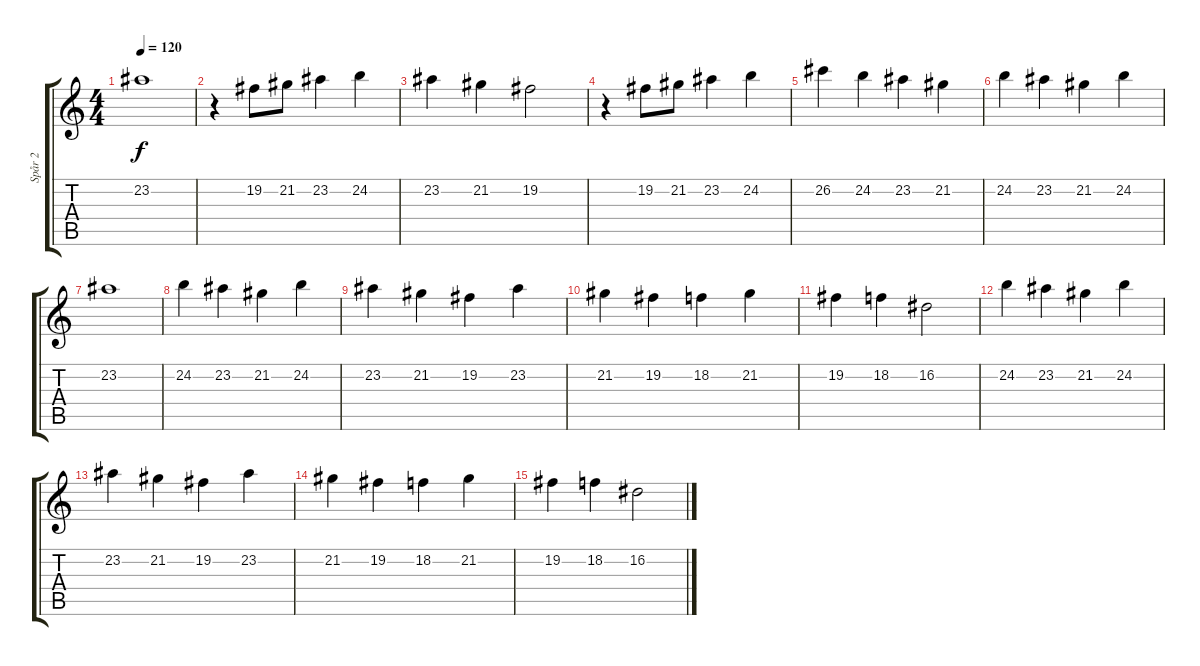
\track ("Spår 2" "Spår 2") {instrument viola}
\staff {score tabs}
\tuning (E4 B3 G3 D3 A2 E2) {hide}
\ts (4 4)
\tempo 120
\clef g2
\ks c
23.2.1{dy f} |
r.4 19.2.8 21.2.8 23.2.4 24.2.4 |
23.2.4 21.2.4 19.2.2 |
r.4 19.2.8 21.2.8 23.2.4 24.2.4 |
26.2.4 24.2.4 23.2.4 21.2.4 |
24.2.4 23.2.4 21.2.4 24.2.4 |
23.2.1 |
24.2.4 23.2.4 21.2.4 24.2.4 |
23.2.4 21.2.4 19.2.4 23.2.4 |
21.2.4 19.2.4 18.2.4 21.2.4 |
19.2.4 18.2.4 16.2.2 |
24.2.4 23.2.4 21.2.4 24.2.4 |
23.2.4 21.2.4 19.2.4 23.2.4 |
21.2.4 19.2.4 18.2.4 21.2.4 |
19.2.4 18.2.4 16.2.2
